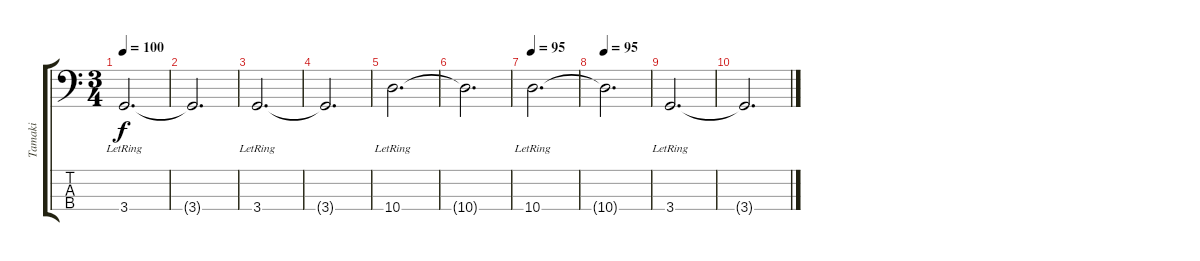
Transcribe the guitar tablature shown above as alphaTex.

\track ("Tamaki" "Tamaki") {instrument electricbassfinger}
\staff {score tabs}
\tuning (G2 D2 A1 E1) {hide}
\ts (3 4)
\tempo 100
\clef f4
\ks c
3.4{lr}.2{d dy f} |
3.4{t}.2{d} |
3.4{lr}.2{d} |
3.4{t}.2{d} |
10.4{lr}.2{d} |
10.4{t}.2{d} |
\tempo 95
10.4{lr}.2{d} |
\tempo 95
10.4{t}.2{d} |
3.4{lr}.2{d} |
3.4{t}.2{d}
